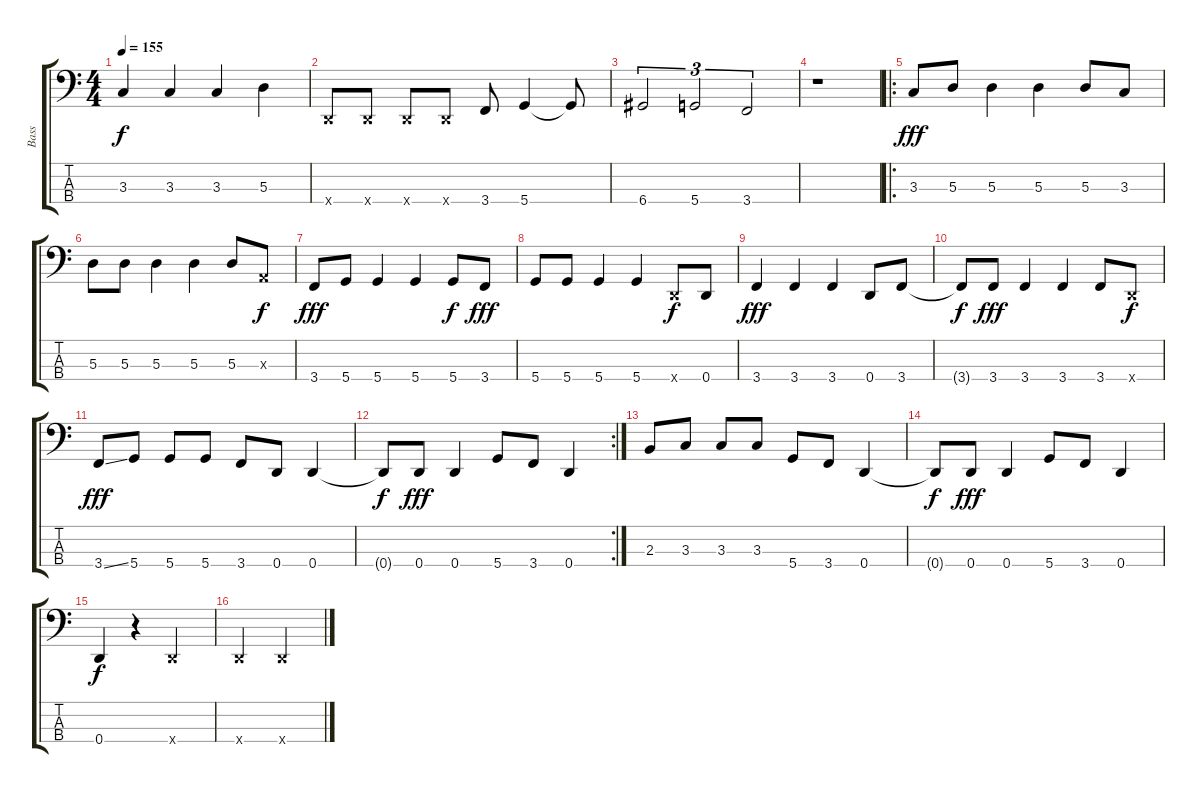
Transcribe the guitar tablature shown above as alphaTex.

\track ("Bass" "Bass") {instrument acousticguitarsteel}
\staff {score tabs}
\tuning (G2 D2 A1 D1) {hide}
\ts (4 4)
\tempo 155
\clef f4
\ks c
3.3{t}.4{dy f} 3.3.4 3.3.4 5.3.4 |
0.4{x}.8 0.4{x}.8 0.4{x}.8 0.4{x}.8 3.4.8 5.4.4 5.4{t}.8 |
6.4.2{tu (3 2)} 5.4.2{tu (3 2)} 3.4.2{tu (3 2)} |
r.1 |
\ro
3.3.8{dy fff} 5.3.8 5.3.4 5.3.4 5.3.8 3.3.8 |
5.3.8 5.3.8 5.3.4 5.3.4 5.3.8 0.3{x}.8{dy f} |
3.4.8{dy fff} 5.4.8 5.4.4 5.4.4 5.4.8{dy f} 3.4.8{dy fff} |
5.4.8 5.4.8 5.4.4 5.4.4 0.4{x}.8{dy f} 0.4.8 |
3.4.4{dy fff} 3.4.4 3.4.4 0.4.8 3.4.8 |
3.4{t}.8{dy f} 3.4.8{dy fff} 3.4.4 3.4.4 3.4.8 0.4{x}.8{dy f} |
3.4{ss}.8{dy fff} 5.4.8 5.4.8 5.4.8 3.4.8 0.4.8 0.4.4 |
\rc 2
0.4{t}.8{dy f} 0.4.8{dy fff} 0.4.4 5.4.8 3.4.8 0.4.4 |
2.3.8 3.3.8 3.3.8 3.3.8 5.4.8 3.4.8 0.4.4 |
0.4{t}.8{dy f} 0.4.8{dy fff} 0.4.4 5.4.8 3.4.8 0.4.4 |
0.4.4{dy f} r.4 0.4{x}.2 |
0.4{x}.2 0.4{x}.2
